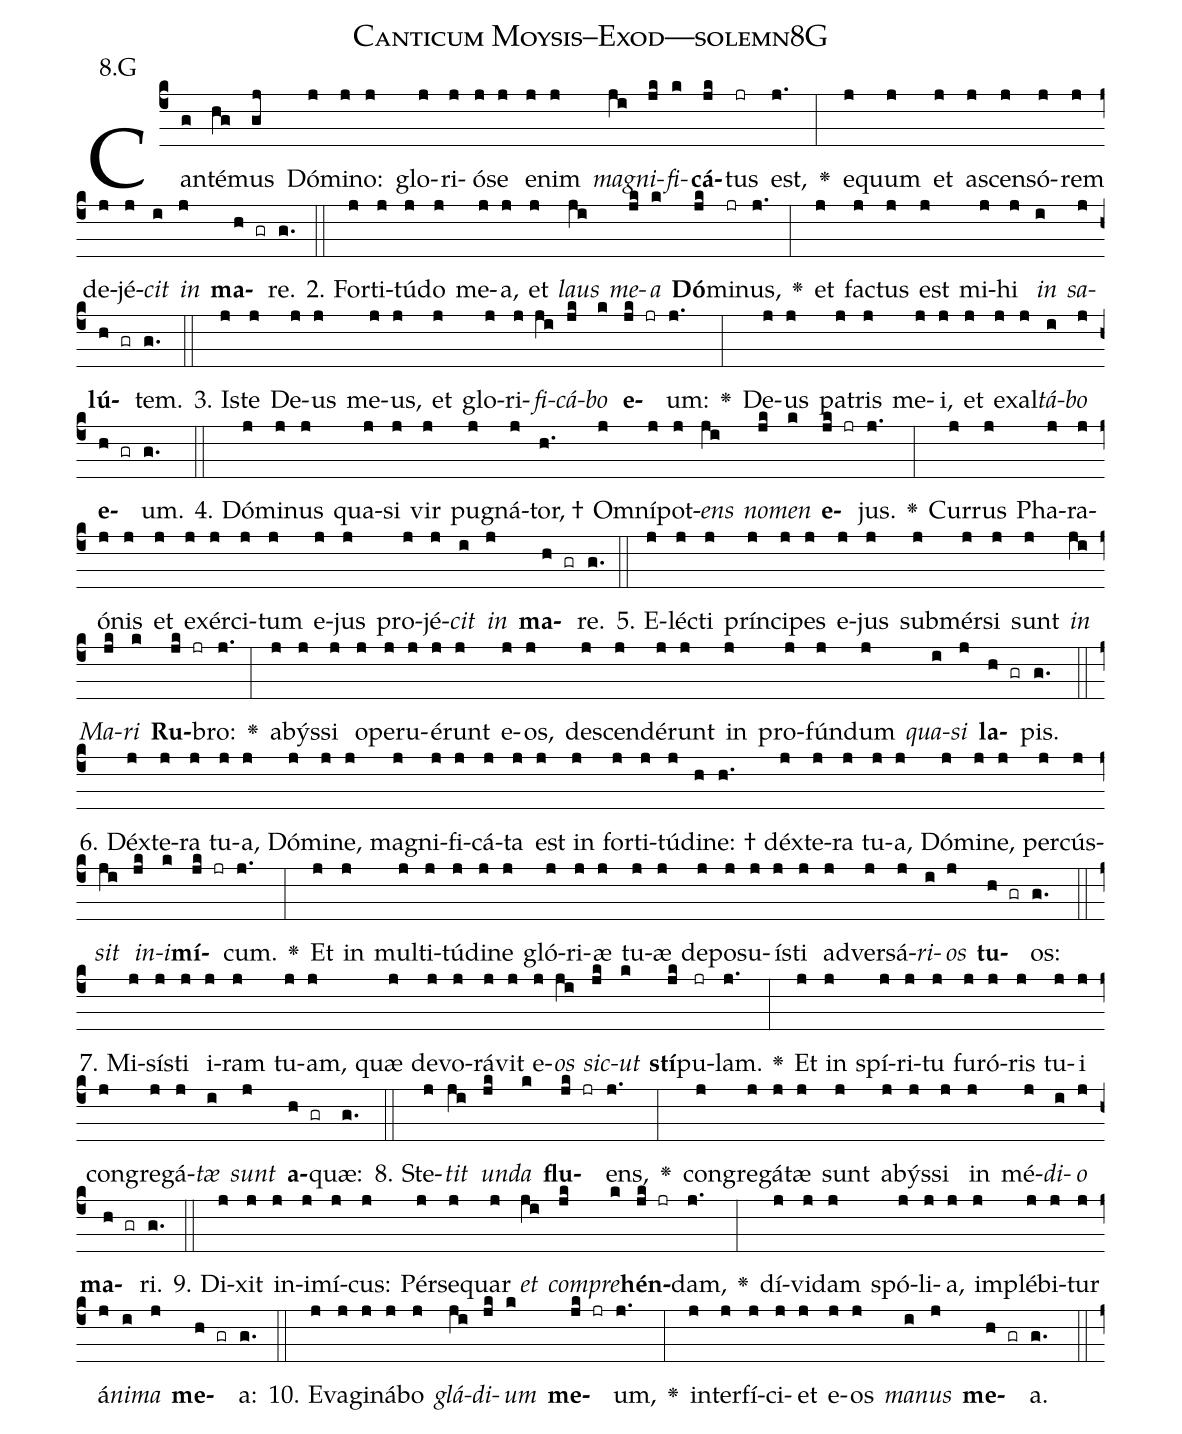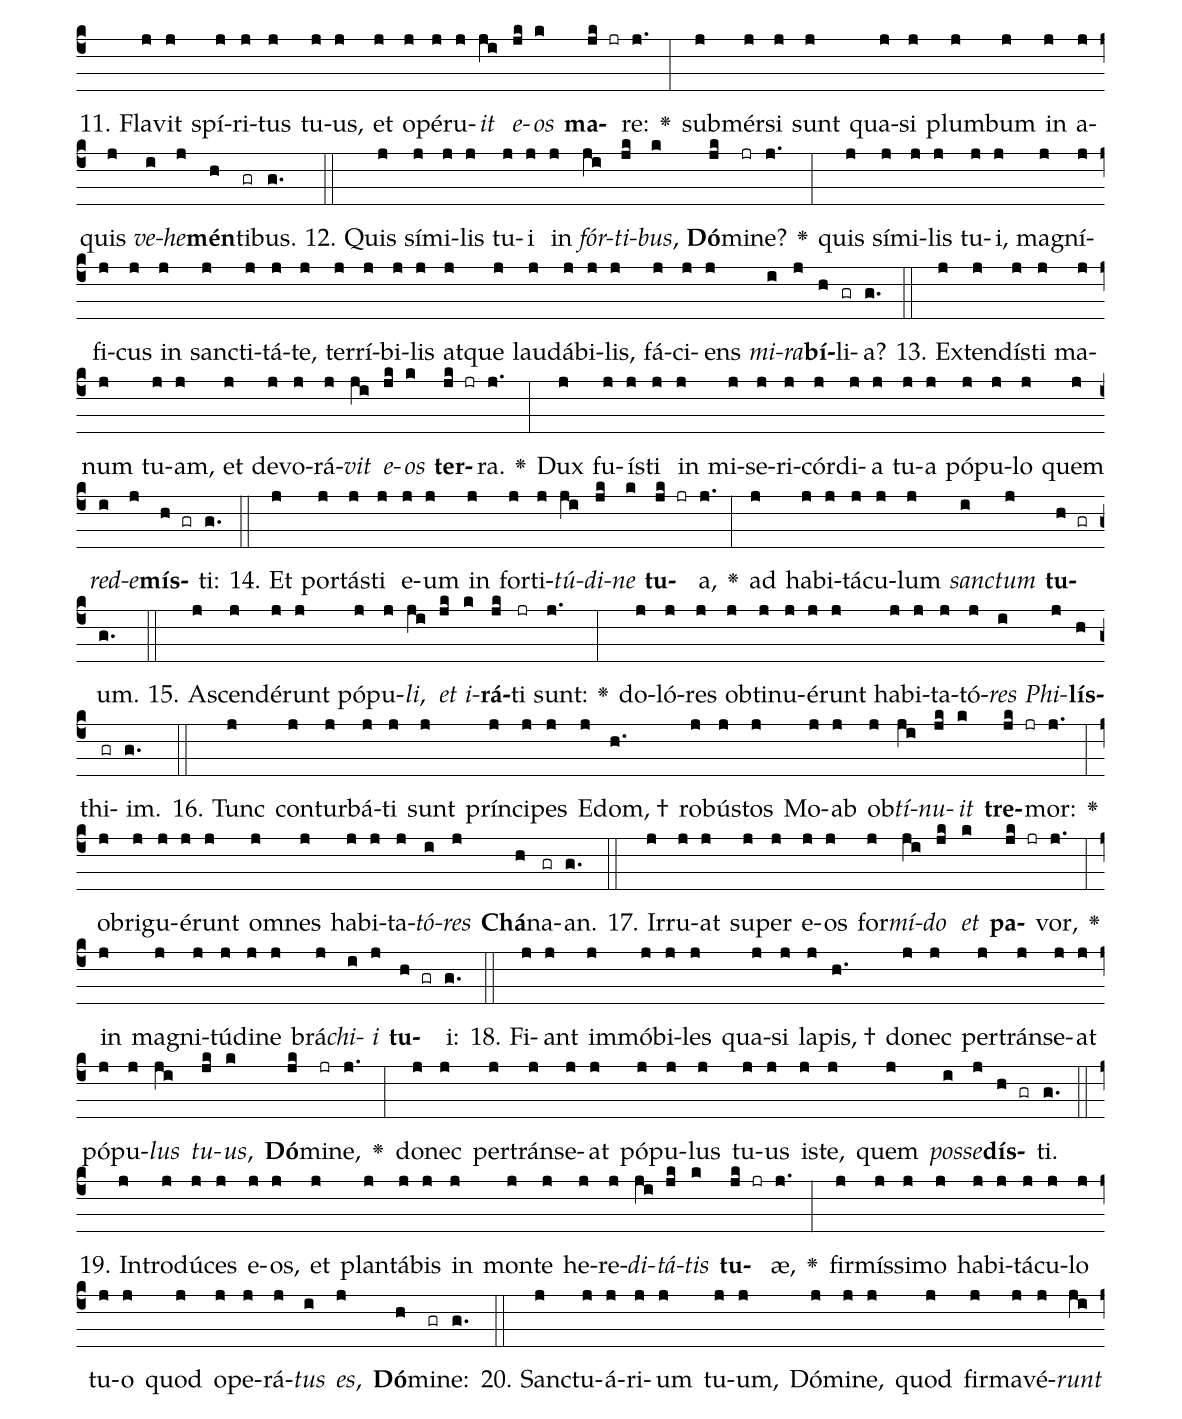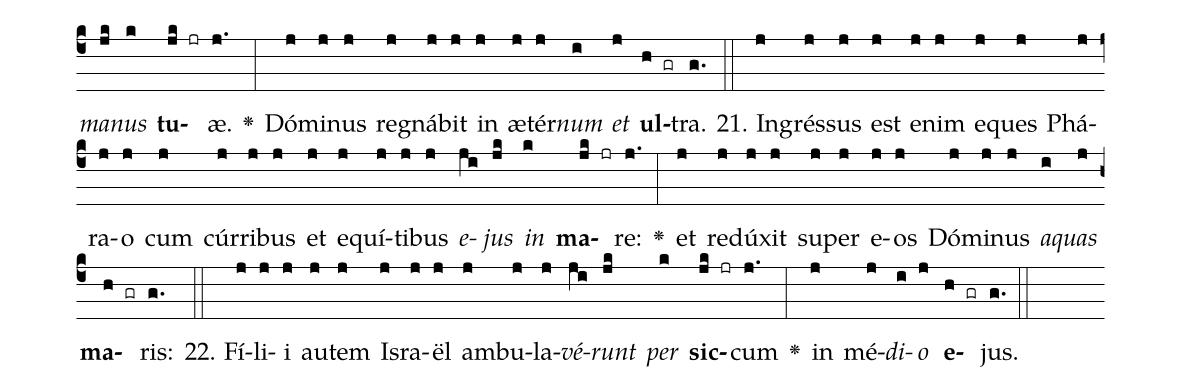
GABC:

name: Canticum Moysis--Exod---solemn8G;
annotation: 8.G;
%%
(c4)Can(g)té(hg)mus(gj) Dó(j)mi(j)no:(j) glo(j)ri(j)ó(j)se(j) e(j)nim(j) <i>ma</i>(ji)<i>gni</i>(jk)<i>fi</i>(k)<b>cá</b>(jk)tus(jr) est,(j.) <v>\greheightstar</v>(:) e(j)quum(j) et(j) a(j)scen(j)só(j)rem(j) de(j)jé(j)<i>cit</i>(i) <i>in</i>(j) <b>ma</b>(h gr)re.(g.) (::)
2. For(j)ti(j)tú(j)do(j) me(j)a,(j) et(j) <i>laus</i>(ji) <i>me</i>(jk)<i>a</i>(k) <b>Dó</b>(jk)mi(jr)nus,(j.) <v>\greheightstar</v>(:) et(j) fac(j)tus(j) est(j) mi(j)hi(j) <i>in</i>(i) <i>sa</i>(j)<b>lú</b>(h gr)tem.(g.) (::)
3. Is(j)te(j) De(j)us(j) me(j)us,(j) et(j) glo(j)ri(j)<i>fi</i>(ji)<i>cá</i>(jk)<i>bo</i>(k) <b>e</b>(jk jr)um:(j.) <v>\greheightstar</v>(:) De(j)us(j) pa(j)tris(j) me(j)i,(j) et(j) ex(j)al(j)<i>tá</i>(i)<i>bo</i>(j) <b>e</b>(h gr)um.(g.) (::)
4. Dó(j)mi(j)nus(j) qua(j)si(j) vir(j) pu(j)gná(j)tor, †(h.) Om(j)ní(j)pot(j)<i>ens</i>(ji) <i>no</i>(jk)<i>men</i>(k) <b>e</b>(jk jr)jus.(j.) <v>\greheightstar</v>(:) Cur(j)rus(j) Pha(j)ra(j)ó(j)nis(j) et(j) ex(j)ér(j)ci(j)tum(j) e(j)jus(j) pro(j)jé(j)<i>cit</i>(i) <i>in</i>(j) <b>ma</b>(h gr)re.(g.) (::)
5. E(j)léc(j)ti(j) prín(j)ci(j)pes(j) e(j)jus(j) sub(j)mér(j)si(j) sunt(j) <i>in</i>(ji) <i>Ma</i>(jk)<i>ri</i>(k) <b>Ru</b>(jk jr)bro:(j.) <v>\greheightstar</v>(:) a(j)býs(j)si(j) o(j)pe(j)ru(j)é(j)runt(j) e(j)os,(j) de(j)scen(j)dé(j)runt(j) in(j) pro(j)fún(j)dum(j) <i>qua</i>(i)<i>si</i>(j) <b>la</b>(h gr)pis.(g.) (::)
6. Déx(j)te(j)ra(j) tu(j)a,(j) Dó(j)mi(j)ne,(j) ma(j)gni(j)fi(j)cá(j)ta(j) est(j) in(j) for(j)ti(j)tú(j)di(h)ne: †(h.) déx(j)te(j)ra(j) tu(j)a,(j) Dó(j)mi(j)ne,(j) per(j)cús(j)<i>sit</i>(ji) <i>in</i>(jk)<i>i</i>(k)<b>mí</b>(jk jr)cum.(j.) <v>\greheightstar</v>(:) Et(j) in(j) mul(j)ti(j)tú(j)di(j)ne(j) gló(j)ri(j)æ(j) tu(j)æ(j) de(j)po(j)su(j)ís(j)ti(j) ad(j)ver(j)sá(j)<i>ri</i>(i)<i>os</i>(j) <b>tu</b>(h gr)os:(g.) (::)
7. Mi(j)sís(j)ti(j) i(j)ram(j) tu(j)am,(j) quæ(j) de(j)vo(j)rá(j)vit(j) e(j)<i>os</i>(ji) <i>sic</i>(jk)<i>ut</i>(k) <b>stí</b>(jk)pu(jr)lam.(j.) <v>\greheightstar</v>(:) Et(j) in(j) spí(j)ri(j)tu(j) fu(j)ró(j)ris(j) tu(j)i(j) con(j)gre(j)gá(j)<i>tæ</i>(i) <i>sunt</i>(j) <b>a</b>(h gr)quæ:(g.) (::)
8. Ste(j)<i>tit</i>(ji) <i>un</i>(jk)<i>da</i>(k) <b>flu</b>(jk jr)ens,(j.) <v>\greheightstar</v>(:) con(j)gre(j)gá(j)tæ(j) sunt(j) a(j)býs(j)si(j) in(j) mé(j)<i>di</i>(i)<i>o</i>(j) <b>ma</b>(h gr)ri.(g.) (::)
9. Di(j)xit(j) in(j)i(j)mí(j)cus:(j) Pér(j)se(j)quar(j) <i>et</i>(ji) <i>com</i>(jk)<i>pre</i>(k)<b>hén</b>(jk jr)dam,(j.) <v>\greheightstar</v>(:) dí(j)vi(j)dam(j) spó(j)li(j)a,(j) im(j)plé(j)bi(j)tur(j) á(j)<i>ni</i>(i)<i>ma</i>(j) <b>me</b>(h gr)a:(g.) (::)
10. E(j)va(j)gi(j)ná(j)bo(j) <i>glá</i>(ji)<i>di</i>(jk)<i>um</i>(k) <b>me</b>(jk jr)um,(j.) <v>\greheightstar</v>(:) in(j)ter(j)fí(j)ci(j)et(j) e(j)os(j) <i>ma</i>(i)<i>nus</i>(j) <b>me</b>(h gr)a.(g.) (::)
11. Fla(j)vit(j) spí(j)ri(j)tus(j) tu(j)us,(j) et(j) o(j)pé(j)ru(j)<i>it</i>(ji) <i>e</i>(jk)<i>os</i>(k) <b>ma</b>(jk jr)re:(j.) <v>\greheightstar</v>(:) sub(j)mér(j)si(j) sunt(j) qua(j)si(j) plum(j)bum(j) in(j) a(j)quis(j) <i>ve</i>(i)<i>he</i>(j)<b>mén</b>(h)ti(gr)bus.(g.) (::)
12. Quis(j) sí(j)mi(j)lis(j) tu(j)i(j) in(j) <i>fór</i>(ji)<i>ti</i>(jk)<i>bus</i>,(k) <b>Dó</b>(jk)mi(jr)ne?(j.) <v>\greheightstar</v>(:) quis(j) sí(j)mi(j)lis(j) tu(j)i,(j) ma(j)gní(j)fi(j)cus(j) in(j) sanc(j)ti(j)tá(j)te,(j) ter(j)rí(j)bi(j)lis(j) at(j)que(j) lau(j)dá(j)bi(j)lis,(j) fá(j)ci(j)ens(j) <i>mi</i>(i)<i>ra</i>(j)<b>bí</b>(h)li(gr)a?(g.) (::)
13. Ex(j)ten(j)dís(j)ti(j) ma(j)num(j) tu(j)am,(j) et(j) de(j)vo(j)rá(j)<i>vit</i>(ji) <i>e</i>(jk)<i>os</i>(k) <b>ter</b>(jk jr)ra.(j.) <v>\greheightstar</v>(:) Dux(j) fu(j)ís(j)ti(j) in(j) mi(j)se(j)ri(j)cór(j)di(j)a(j) tu(j)a(j) pó(j)pu(j)lo(j) quem(j) <i>red</i>(i)<i>e</i>(j)<b>mís</b>(h gr)ti:(g.) (::)
14. Et(j) por(j)tás(j)ti(j) e(j)um(j) in(j) for(j)ti(j)<i>tú</i>(ji)<i>di</i>(jk)<i>ne</i>(k) <b>tu</b>(jk jr)a,(j.) <v>\greheightstar</v>(:) ad(j) ha(j)bi(j)tá(j)cu(j)lum(j) <i>sanc</i>(i)<i>tum</i>(j) <b>tu</b>(h gr)um.(g.) (::)
15. A(j)scen(j)dé(j)runt(j) pó(j)pu(j)<i>li</i>,(ji) <i>et</i>(jk) <i>i</i>(k)<b>rá</b>(jk)ti(jr) sunt:(j.) <v>\greheightstar</v>(:) do(j)ló(j)res(j) ob(j)ti(j)nu(j)é(j)runt(j) ha(j)bi(j)ta(j)tó(j)<i>res</i>(i) <i>Phi</i>(j)<b>lís</b>(h)thi(gr)im.(g.) (::)
16. Tunc(j) con(j)tur(j)bá(j)ti(j) sunt(j) prín(j)ci(j)pes(j) E(j)dom, †(h.) ro(j)bús(j)tos(j) Mo(j)ab(j) ob(j)<i>tí</i>(ji)<i>nu</i>(jk)<i>it</i>(k) <b>tre</b>(jk jr)mor:(j.) <v>\greheightstar</v>(:) ob(j)ri(j)gu(j)é(j)runt(j) om(j)nes(j) ha(j)bi(j)ta(j)<i>tó</i>(i)<i>res</i>(j) <b>Chá</b>(h)na(gr)an.(g.) (::)
17. Ir(j)ru(j)at(j) su(j)per(j) e(j)os(j) for(j)<i>mí</i>(ji)<i>do</i>(jk) <i>et</i>(k) <b>pa</b>(jk jr)vor,(j.) <v>\greheightstar</v>(:) in(j) ma(j)gni(j)tú(j)di(j)ne(j) brá(j)<i>chi</i>(i)<i>i</i>(j) <b>tu</b>(h gr)i:(g.) (::)
18. Fi(j)ant(j) im(j)mó(j)bi(j)les(j) qua(j)si(j) la(j)pis, †(h.) do(j)nec(j) per(j)tráns(j)e(j)at(j) pó(j)pu(j)<i>lus</i>(ji) <i>tu</i>(jk)<i>us</i>,(k) <b>Dó</b>(jk)mi(jr)ne,(j.) <v>\greheightstar</v>(:) do(j)nec(j) per(j)tráns(j)e(j)at(j) pó(j)pu(j)lus(j) tu(j)us(j) is(j)te,(j) quem(j) <i>pos</i>(i)<i>se</i>(j)<b>dís</b>(h gr)ti.(g.) (::)
19. In(j)tro(j)dú(j)ces(j) e(j)os,(j) et(j) plan(j)tá(j)bis(j) in(j) mon(j)te(j) he(j)re(j)<i>di</i>(ji)<i>tá</i>(jk)<i>tis</i>(k) <b>tu</b>(jk jr)æ,(j.) <v>\greheightstar</v>(:) fir(j)mís(j)si(j)mo(j) ha(j)bi(j)tá(j)cu(j)lo(j) tu(j)o(j) quod(j) o(j)pe(j)rá(j)<i>tus</i>(i) <i>es</i>,(j) <b>Dó</b>(h)mi(gr)ne:(g.) (::)
20. Sanc(j)tu(j)á(j)ri(j)um(j) tu(j)um,(j) Dó(j)mi(j)ne,(j) quod(j) fir(j)ma(j)vé(j)<i>runt</i>(ji) <i>ma</i>(jk)<i>nus</i>(k) <b>tu</b>(jk jr)æ.(j.) <v>\greheightstar</v>(:) Dó(j)mi(j)nus(j) re(j)gná(j)bit(j) in(j) æ(j)tér(j)<i>num</i>(i) <i>et</i>(j) <b>ul</b>(h gr)tra.(g.) (::)
21. In(j)grés(j)sus(j) est(j) e(j)nim(j) e(j)ques(j) Phá(j)ra(j)o(j) cum(j) cúr(j)ri(j)bus(j) et(j) e(j)quí(j)ti(j)bus(j) <i>e</i>(ji)<i>jus</i>(jk) <i>in</i>(k) <b>ma</b>(jk jr)re:(j.) <v>\greheightstar</v>(:) et(j) re(j)dú(j)xit(j) su(j)per(j) e(j)os(j) Dó(j)mi(j)nus(j) <i>a</i>(i)<i>quas</i>(j) <b>ma</b>(h gr)ris:(g.) (::)
22. Fí(j)li(j)i(j) au(j)tem(j) Is(j)ra(j)ël(j) am(j)bu(j)la(j)<i>vé</i>(ji)<i>runt</i>(jk) <i>per</i>(k) <b>sic</b>(jk jr)cum(j.) <v>\greheightstar</v>(:) in(j) mé(j)<i>di</i>(i)<i>o</i>(j) <b>e</b>(h gr)jus.(g.) (::)
